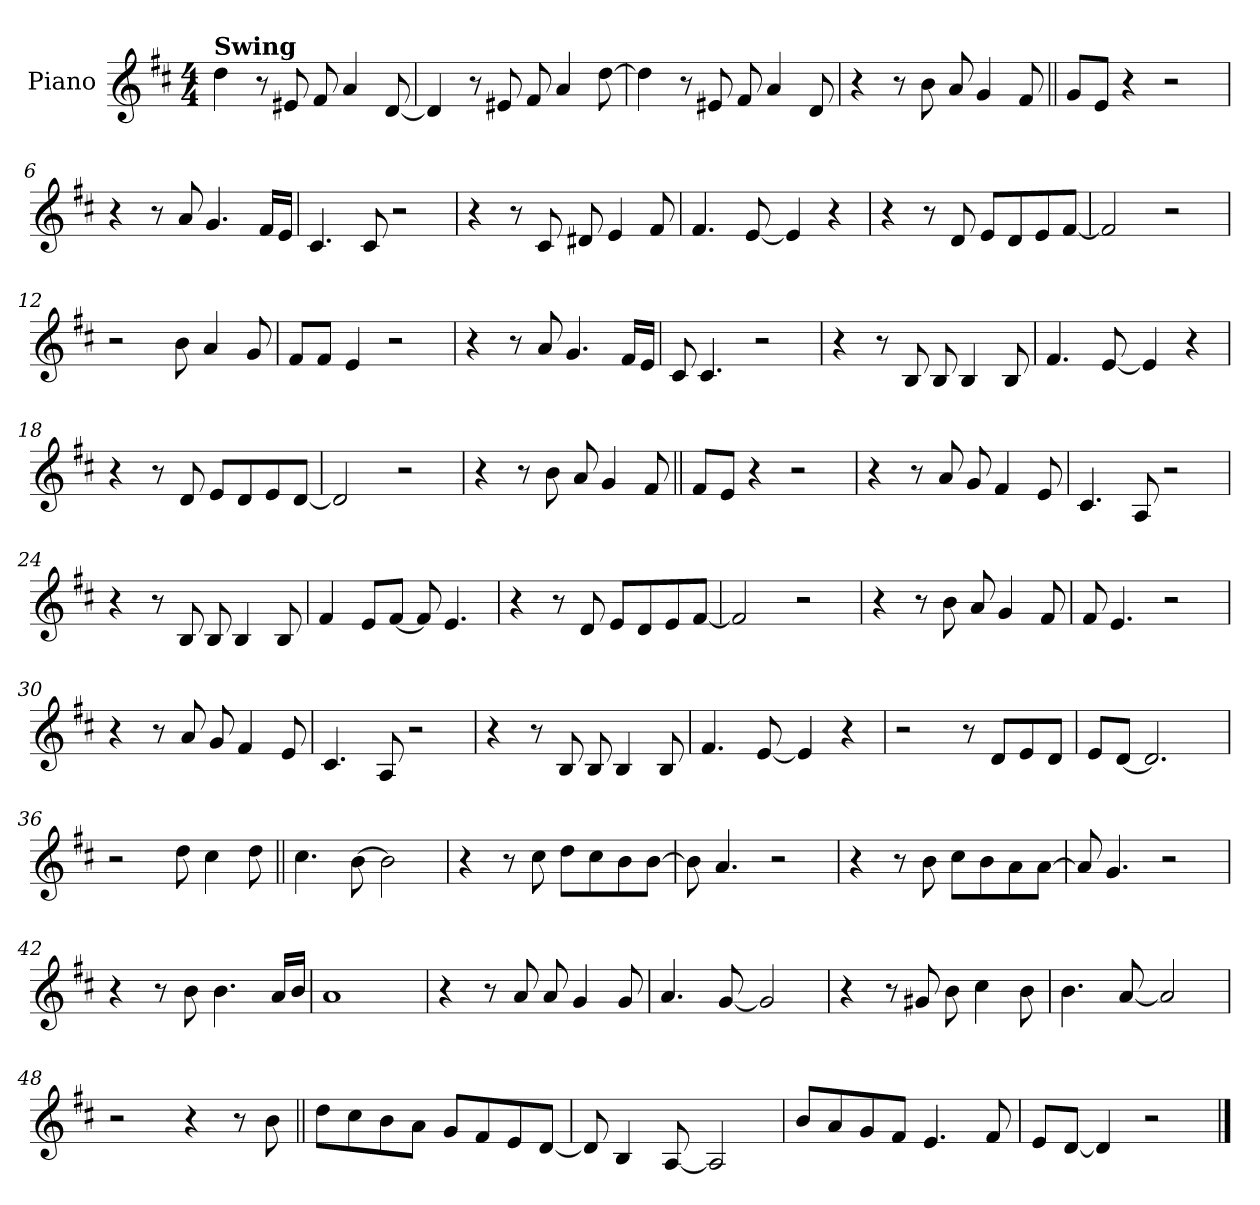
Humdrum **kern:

**kern
*part1
*staff1
*I"Piano
*I'Pno.
*clefG2
*k[f#c#]
*M4/4
=1
!LO:TX:B:t=Swing
4dd!
8r
8e#X!
8f#!
4a!
[8d!
=2
4d!]
8r
8e#X!
8f#!
4a!
[8dd!
=3
4dd!]
8r
8e#X!
8f#!
4a!
8d!
=4
4r
8r
8b
8a
4g
8f#
=5||
8gL
8eJ
4r
2r
=6
4r
8r
8a
4.g
16f#LL
16eJJ
=7
4.c#
8c#
2r
=8
4r
8r
8c#
8d#X
4e
8f#
=9
4.f#
[8e
4e]
4r
=10
4r
8r
8d
8eL
8d
8e
[8f#J
=11
2f#]
2r
=12
2r
8b
4a
8g
=13
8f#L
8f#J
4e
2r
=14
4r
8r
8a
4.g
16f#LL
16eJJ
=15
8c#
4.c#
2r
=16
4r
8r
8B
8B
4B
8B
=17
4.f#
[8e
4e]
4r
=18
4r
8r
8d
8eL
8d
8e
[8dJ
=19
2d]
2r
=20
4r
8r
8b
8a
4g
8f#
=21||
8f#L
8eJ
4r
2r
=22
4r
8r
8a
8g
4f#
8e
=23
4.c#
8A
2r
=24
4r
8r
8B
8B
4B
8B
=25
4f#
8eL
[8f#J
8f#]
4.e
=26
4r
8r
8d
8eL
8d
8e
[8f#J
=27
2f#]
2r
=28
4r
8r
8b
8a
4g
8f#
=29
8f#
4.e
2r
=30
4r
8r
8a
8g
4f#
8e
=31
4.c#
8A
2r
=32
4r
8r
8B
8B
4B
8B
=33
4.f#
[8e
4e]
4r
=34
2r
8r
8dL
8e
8dJ
=35
8eL
[8dJ
2.d]
=36
2r
8dd
4cc#
8dd
=37||
4.cc#
[8b
2b]
=38
4r
8r
8cc#
8ddL
8cc#
8b
[8bJ
=39
8b]
4.a
2r
=40
4r
8r
8b
8cc#L
8b
8a
[8aJ
=41
8a]
4.g
2r
=42
4r
8r
8b
4.b
16aLL
16bJJ
=43
1a
=44
4r
8r
8a
8a
4g
8g
=45
4.a
[8g
2g]
=46
4r
8r
8g#X
8b
4cc#
8b
=47
4.b
[8a
2a]
=48
2r
4r
8r
8b
=49||
8ddL
8cc#
8b
8aJ
8gL
8f#
8e
[8dJ
=50
8d]
4B
[8A
2A]
=51
8bL
8a
8g
8f#J
4.e
8f#
=52
8eL
[8dJ
4d]
2r
==
*-
